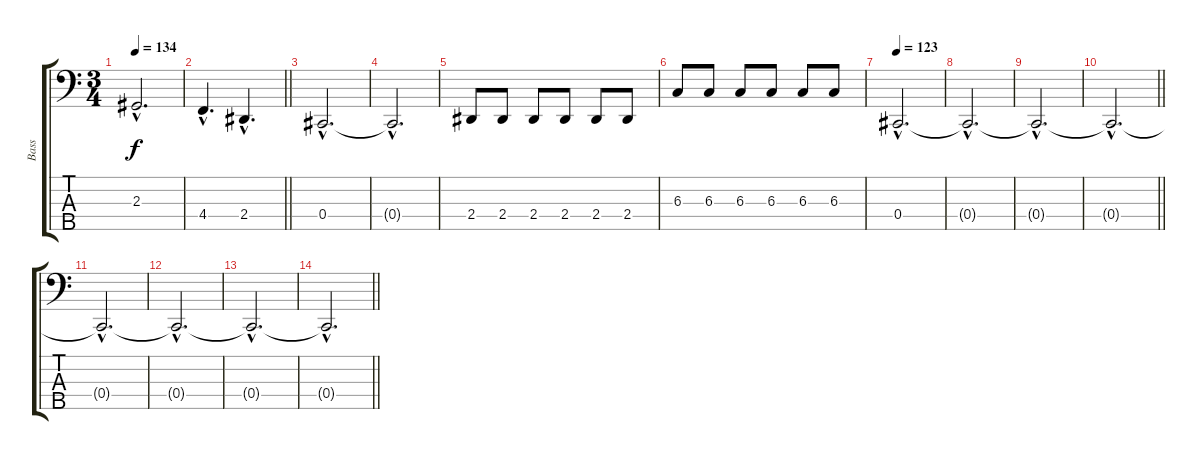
\track ("Bass" "Bass") {instrument electricbassfinger}
\staff {score tabs}
\tuning (E2 B1 Gb1 Db1 Ab0) {hide}
\ts (3 4)
\tempo 134
\clef f4
\ks c
2.3{hac}.2{d dy f} |
\barLineRight lightlight
4.4{hac}.4{d} 2.4{hac}.4{d} |
0.4{hac}.2{d} |
0.4{hac t}.2{d} |
2.4.8 2.4.8 2.4.8 2.4.8 2.4.8 2.4.8 |
6.3.8 6.3.8 6.3.8 6.3.8 6.3.8 6.3.8 |
\tempo 123
0.4{hac}.2{d volume 5} |
0.4{hac t}.2{d} |
0.4{hac t}.2{d} |
\barLineRight lightlight
0.4{hac t}.2{d} |
0.4{hac t}.2{d volume 0} |
0.4{hac t}.2{d} |
0.4{hac t}.2{d} |
\barLineRight lightlight
0.4{hac t}.2{d}
